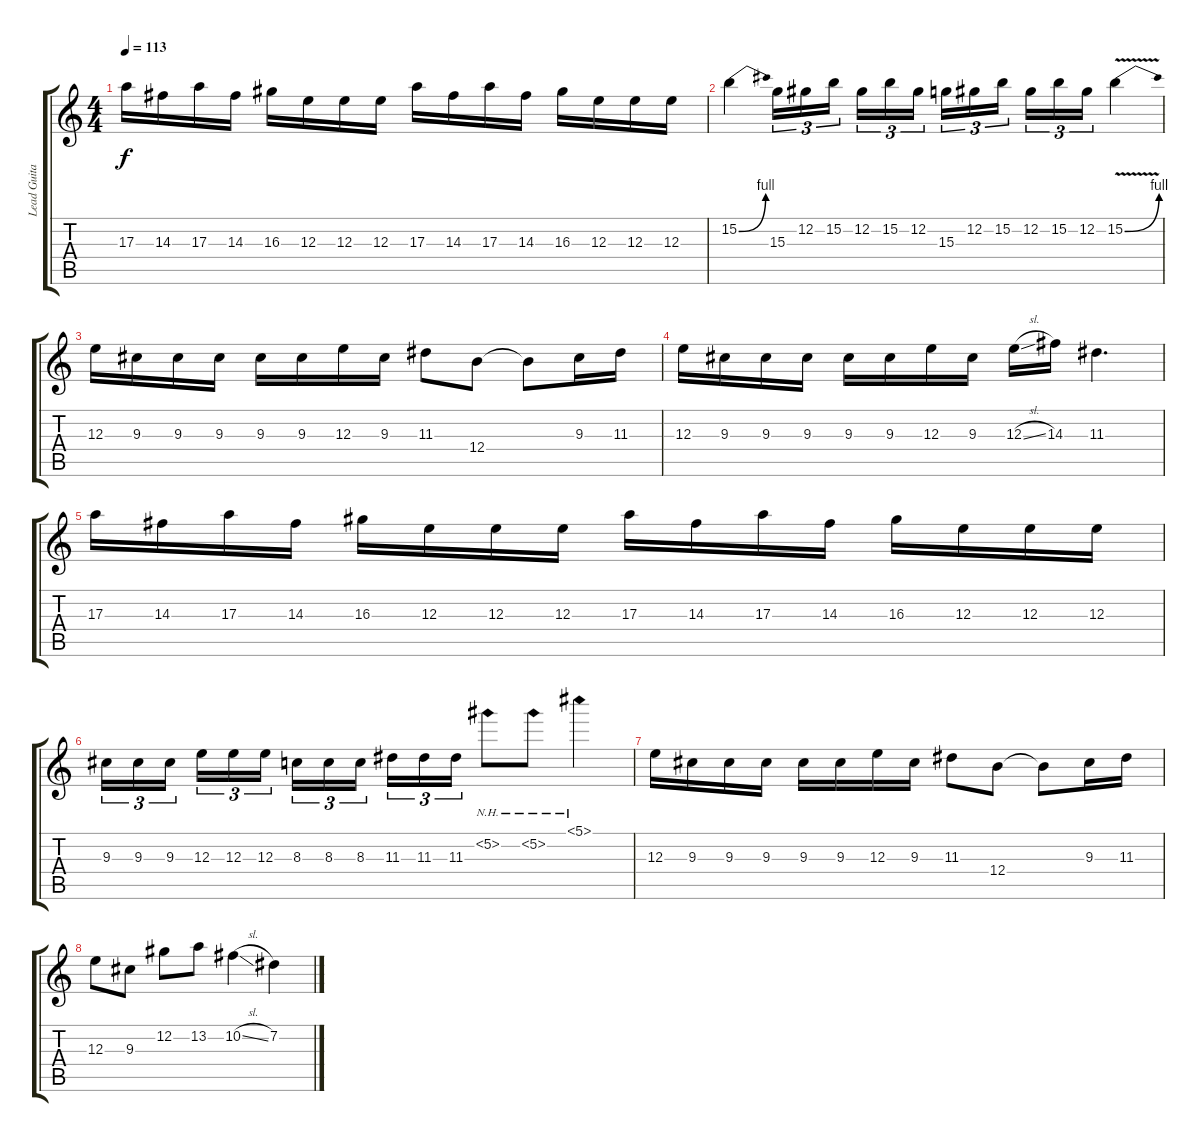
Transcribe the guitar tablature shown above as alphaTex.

\track ("Lead Guitar" "Lead Guita") {instrument overdrivenguitar}
\staff {score tabs}
\tuning (Db4 Ab3 E3 B2 Gb2 Db2) {hide}
\ts (4 4)
\tempo 113
\clef g2
\ks c
17.3.16{dy f} 14.3.16 17.3.16 14.3.16 16.3.16 12.3.16 12.3.16 12.3.16 17.3.16 14.3.16 17.3.16 14.3.16 16.3.16 12.3.16 12.3.16 12.3.16 |
15.2{be (bend 0 0 60 4)}.4 15.3.16{tu (3 2)} 12.2.16{tu (3 2)} 15.2.16{tu (3 2) beam splitsecondary} 12.2.16{tu (3 2)} 15.2.16{tu (3 2)} 12.2.16{tu (3 2)} 15.3.16{tu (3 2)} 12.2.16{tu (3 2)} 15.2.16{tu (3 2) beam splitsecondary} 12.2.16{tu (3 2)} 15.2.16{tu (3 2)} 12.2.16{tu (3 2)} 15.2{be (bend 0 0 60 4) v}.4 |
12.3.16 9.3.16 9.3.16 9.3.16 9.3.16 9.3.16 12.3.16 9.3.16 11.3.8 12.4.8 12.4{t}.8 9.3.16 11.3.16 |
12.3.16 9.3.16 9.3.16 9.3.16 9.3.16 9.3.16 12.3.16 9.3.16 12.3{sl}.16 14.3.16 11.3.4{d} |
17.3.16 14.3.16 17.3.16 14.3.16 16.3.16 12.3.16 12.3.16 12.3.16 17.3.16 14.3.16 17.3.16 14.3.16 16.3.16 12.3.16 12.3.16 12.3.16 |
9.3.16{tu (3 2)} 9.3.16{tu (3 2)} 9.3.16{tu (3 2) beam splitsecondary} 12.3.16{tu (3 2)} 12.3.16{tu (3 2)} 12.3.16{tu (3 2)} 8.3.16{tu (3 2)} 8.3.16{tu (3 2)} 8.3.16{tu (3 2) beam splitsecondary} 11.3.16{tu (3 2)} 11.3.16{tu (3 2)} 11.3.16{tu (3 2)} 5.2{nh}.8 5.2{nh}.8 5.1{nh}.4 |
12.3.16 9.3.16 9.3.16 9.3.16 9.3.16 9.3.16 12.3.16 9.3.16 11.3.8 12.4.8 12.4{t}.8 9.3.16 11.3.16 |
12.3.8 9.3.8 12.2.8 13.2.8 10.2{sl}.4 7.2.4
